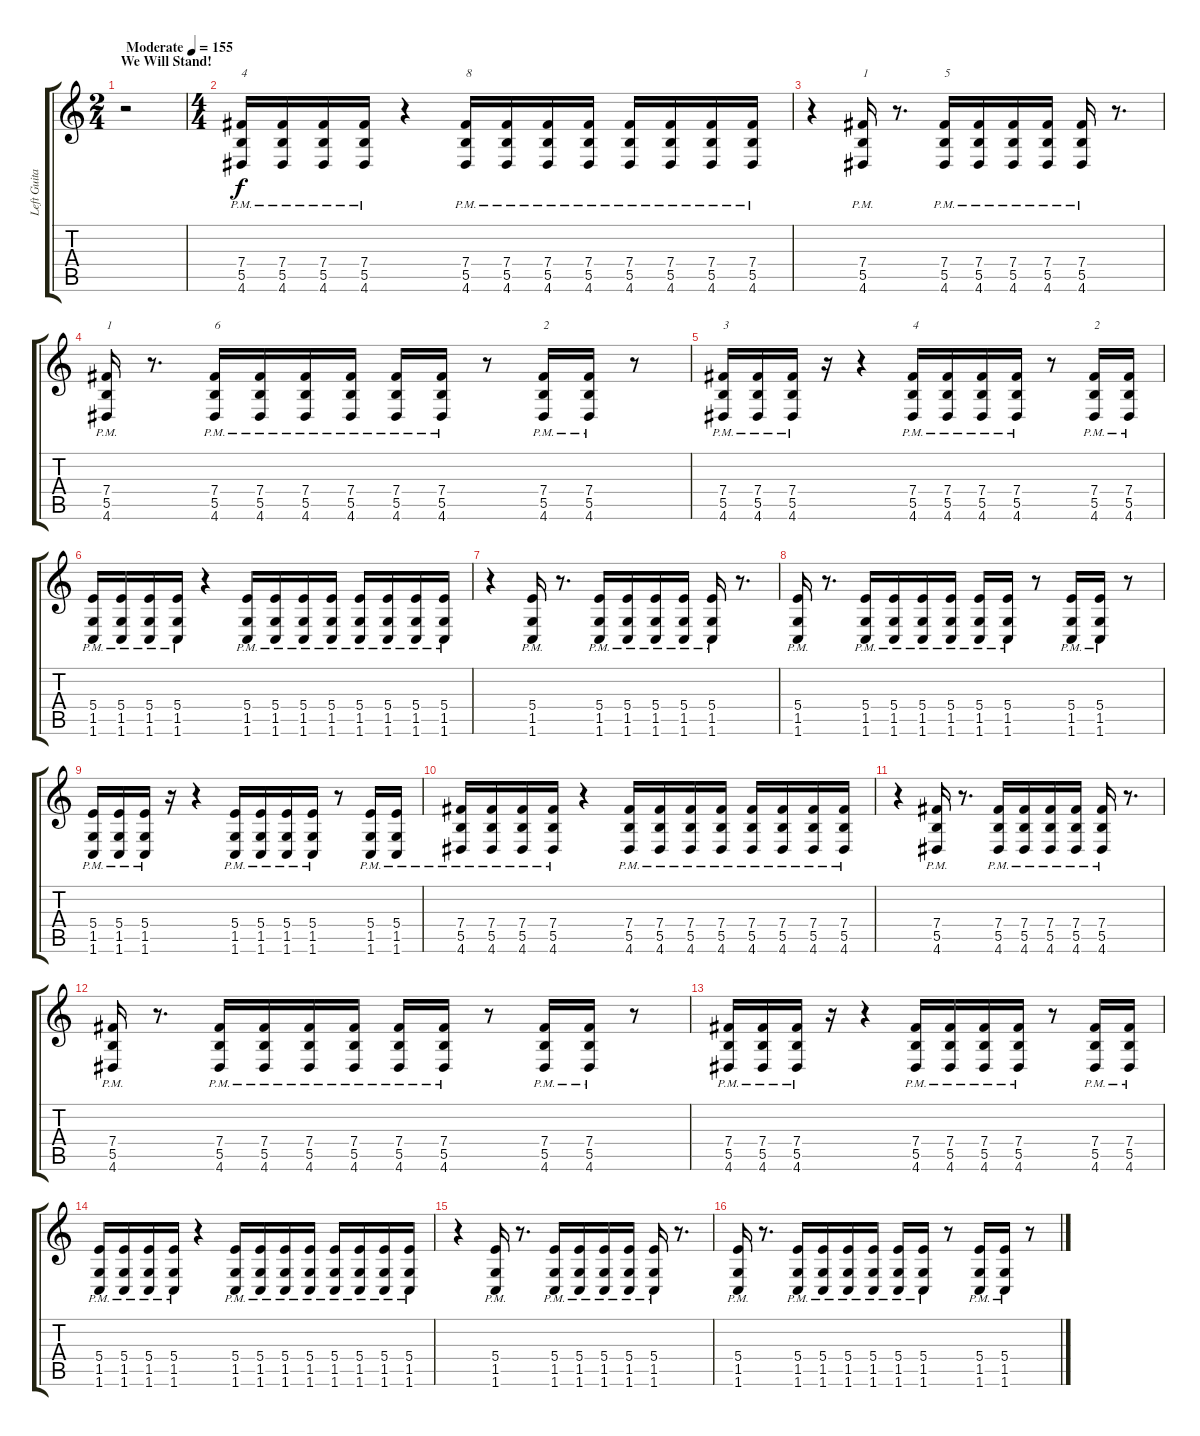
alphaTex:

\track ("Left Guitar" "Left Guita") {instrument distortionguitar}
\staff {score tabs}
\tuning (Db4 Ab3 E3 B2 Gb2 B1) {hide}
\ts (2 4)
\section ("" "We Will Stand!")
\tempo (155 "Moderate")
\clef g2
\ks c
r.2{dy f instrument distortionguitar} |
\ts (4 4)
(7.4{pm} 5.5{pm} 4.6{pm}).16{txt "4"} (7.4{pm} 5.5{pm} 4.6{pm}).16 (7.4{pm} 5.5{pm} 4.6{pm}).16 (7.4{pm} 5.5{pm} 4.6{pm}).16 r.4 (7.4{pm} 5.5{pm} 4.6{pm}).16{txt "8"} (7.4{pm} 5.5{pm} 4.6{pm}).16 (7.4{pm} 5.5{pm} 4.6{pm}).16 (7.4{pm} 5.5{pm} 4.6{pm}).16 (7.4{pm} 5.5{pm} 4.6{pm}).16 (7.4{pm} 5.5{pm} 4.6{pm}).16 (7.4{pm} 5.5{pm} 4.6{pm}).16 (7.4{pm} 5.5{pm} 4.6{pm}).16 |
r.4 (7.4{pm} 5.5{pm} 4.6{pm}).16{txt "1"} r.8{d} (7.4{pm} 5.5{pm} 4.6{pm}).16{txt "5"} (7.4{pm} 5.5{pm} 4.6{pm}).16 (7.4{pm} 5.5{pm} 4.6{pm}).16 (7.4{pm} 5.5{pm} 4.6{pm}).16 (7.4{pm} 5.5{pm} 4.6{pm}).16 r.8{d} |
(7.4{pm} 5.5{pm} 4.6{pm}).16{txt "1"} r.8{d} (7.4{pm} 5.5{pm} 4.6{pm}).16{txt "6"} (7.4{pm} 5.5{pm} 4.6{pm}).16 (7.4{pm} 5.5{pm} 4.6{pm}).16 (7.4{pm} 5.5{pm} 4.6{pm}).16 (7.4{pm} 5.5{pm} 4.6{pm}).16 (7.4{pm} 5.5{pm} 4.6{pm}).16 r.8 (7.4{pm} 5.5{pm} 4.6{pm}).16{txt "2"} (7.4{pm} 5.5{pm} 4.6{pm}).16 r.8 |
(7.4{pm} 5.5{pm} 4.6{pm}).16{txt "3"} (7.4{pm} 5.5{pm} 4.6{pm}).16 (7.4{pm} 5.5{pm} 4.6{pm}).16 r.16 r.4 (7.4{pm} 5.5{pm} 4.6{pm}).16{txt "4"} (7.4{pm} 5.5{pm} 4.6{pm}).16 (7.4{pm} 5.5{pm} 4.6{pm}).16 (7.4{pm} 5.5{pm} 4.6{pm}).16 r.8 (7.4{pm} 5.5{pm} 4.6{pm}).16{txt "2"} (7.4{pm} 5.5{pm} 4.6{pm}).16 |
(5.4{pm} 1.5{pm} 1.6{pm}).16 (5.4{pm} 1.5{pm} 1.6{pm}).16 (5.4{pm} 1.5{pm} 1.6{pm}).16 (5.4{pm} 1.5{pm} 1.6{pm}).16 r.4 (5.4{pm} 1.5{pm} 1.6{pm}).16 (5.4{pm} 1.5{pm} 1.6{pm}).16 (5.4{pm} 1.5{pm} 1.6{pm}).16 (5.4{pm} 1.5{pm} 1.6{pm}).16 (5.4{pm} 1.5{pm} 1.6{pm}).16 (5.4{pm} 1.5{pm} 1.6{pm}).16 (5.4{pm} 1.5{pm} 1.6{pm}).16 (5.4{pm} 1.5{pm} 1.6{pm}).16 |
r.4 (5.4{pm} 1.5{pm} 1.6{pm}).16 r.8{d} (5.4{pm} 1.5{pm} 1.6{pm}).16 (5.4{pm} 1.5{pm} 1.6{pm}).16 (5.4{pm} 1.5{pm} 1.6{pm}).16 (5.4{pm} 1.5{pm} 1.6{pm}).16 (5.4{pm} 1.5{pm} 1.6{pm}).16 r.8{d} |
(5.4{pm} 1.5{pm} 1.6{pm}).16 r.8{d} (5.4{pm} 1.5{pm} 1.6{pm}).16 (5.4{pm} 1.5{pm} 1.6{pm}).16 (5.4{pm} 1.5{pm} 1.6{pm}).16 (5.4{pm} 1.5{pm} 1.6{pm}).16 (5.4{pm} 1.5{pm} 1.6{pm}).16 (5.4{pm} 1.5{pm} 1.6{pm}).16 r.8 (5.4{pm} 1.5{pm} 1.6{pm}).16 (5.4{pm} 1.5{pm} 1.6{pm}).16 r.8 |
(5.4{pm} 1.5{pm} 1.6{pm}).16 (5.4{pm} 1.5{pm} 1.6{pm}).16 (5.4{pm} 1.5{pm} 1.6{pm}).16 r.16 r.4 (5.4{pm} 1.5{pm} 1.6{pm}).16 (5.4{pm} 1.5{pm} 1.6{pm}).16 (5.4{pm} 1.5{pm} 1.6{pm}).16 (5.4{pm} 1.5{pm} 1.6{pm}).16 r.8 (5.4{pm} 1.5{pm} 1.6{pm}).16 (5.4{pm} 1.5{pm} 1.6{pm}).16 |
(7.4{pm} 5.5{pm} 4.6{pm}).16 (7.4{pm} 5.5{pm} 4.6{pm}).16 (7.4{pm} 5.5{pm} 4.6{pm}).16 (7.4{pm} 5.5{pm} 4.6{pm}).16 r.4 (7.4{pm} 5.5{pm} 4.6{pm}).16 (7.4{pm} 5.5{pm} 4.6{pm}).16 (7.4{pm} 5.5{pm} 4.6{pm}).16 (7.4{pm} 5.5{pm} 4.6{pm}).16 (7.4{pm} 5.5{pm} 4.6{pm}).16 (7.4{pm} 5.5{pm} 4.6{pm}).16 (7.4{pm} 5.5{pm} 4.6{pm}).16 (7.4{pm} 5.5{pm} 4.6{pm}).16 |
r.4 (7.4{pm} 5.5{pm} 4.6{pm}).16 r.8{d} (7.4{pm} 5.5{pm} 4.6{pm}).16 (7.4{pm} 5.5{pm} 4.6{pm}).16 (7.4{pm} 5.5{pm} 4.6{pm}).16 (7.4{pm} 5.5{pm} 4.6{pm}).16 (7.4{pm} 5.5{pm} 4.6{pm}).16 r.8{d} |
(7.4{pm} 5.5{pm} 4.6{pm}).16 r.8{d} (7.4{pm} 5.5{pm} 4.6{pm}).16 (7.4{pm} 5.5{pm} 4.6{pm}).16 (7.4{pm} 5.5{pm} 4.6{pm}).16 (7.4{pm} 5.5{pm} 4.6{pm}).16 (7.4{pm} 5.5{pm} 4.6{pm}).16 (7.4{pm} 5.5{pm} 4.6{pm}).16 r.8 (7.4{pm} 5.5{pm} 4.6{pm}).16 (7.4{pm} 5.5{pm} 4.6{pm}).16 r.8 |
(7.4{pm} 5.5{pm} 4.6{pm}).16 (7.4{pm} 5.5{pm} 4.6{pm}).16 (7.4{pm} 5.5{pm} 4.6{pm}).16 r.16 r.4 (7.4{pm} 5.5{pm} 4.6{pm}).16 (7.4{pm} 5.5{pm} 4.6{pm}).16 (7.4{pm} 5.5{pm} 4.6{pm}).16 (7.4{pm} 5.5{pm} 4.6{pm}).16 r.8 (7.4{pm} 5.5{pm} 4.6{pm}).16 (7.4{pm} 5.5{pm} 4.6{pm}).16 |
(5.4{pm} 1.5{pm} 1.6{pm}).16 (5.4{pm} 1.5{pm} 1.6{pm}).16 (5.4{pm} 1.5{pm} 1.6{pm}).16 (5.4{pm} 1.5{pm} 1.6{pm}).16 r.4 (5.4{pm} 1.5{pm} 1.6{pm}).16 (5.4{pm} 1.5{pm} 1.6{pm}).16 (5.4{pm} 1.5{pm} 1.6{pm}).16 (5.4{pm} 1.5{pm} 1.6{pm}).16 (5.4{pm} 1.5{pm} 1.6{pm}).16 (5.4{pm} 1.5{pm} 1.6{pm}).16 (5.4{pm} 1.5{pm} 1.6{pm}).16 (5.4{pm} 1.5{pm} 1.6{pm}).16 |
r.4 (5.4{pm} 1.5{pm} 1.6{pm}).16 r.8{d} (5.4{pm} 1.5{pm} 1.6{pm}).16 (5.4{pm} 1.5{pm} 1.6{pm}).16 (5.4{pm} 1.5{pm} 1.6{pm}).16 (5.4{pm} 1.5{pm} 1.6{pm}).16 (5.4{pm} 1.5{pm} 1.6{pm}).16 r.8{d} |
(5.4{pm} 1.5{pm} 1.6{pm}).16 r.8{d} (5.4{pm} 1.5{pm} 1.6{pm}).16 (5.4{pm} 1.5{pm} 1.6{pm}).16 (5.4{pm} 1.5{pm} 1.6{pm}).16 (5.4{pm} 1.5{pm} 1.6{pm}).16 (5.4{pm} 1.5{pm} 1.6{pm}).16 (5.4{pm} 1.5{pm} 1.6{pm}).16 r.8 (5.4{pm} 1.5{pm} 1.6{pm}).16 (5.4{pm} 1.5{pm} 1.6{pm}).16 r.8
